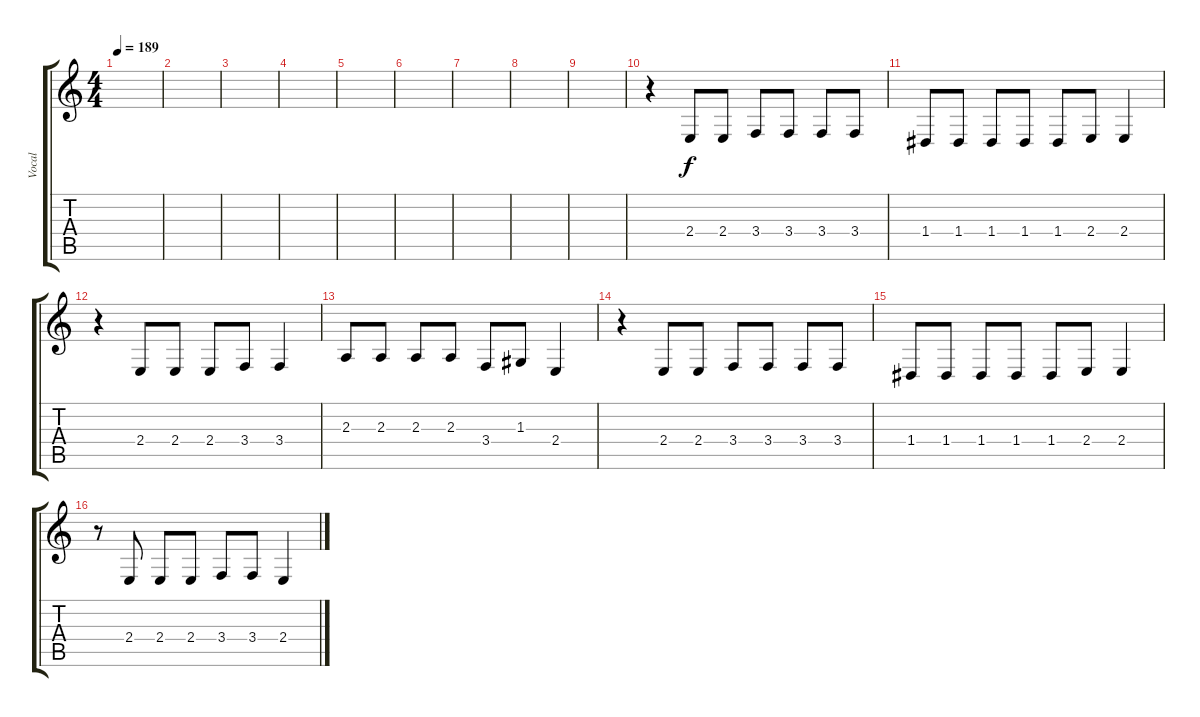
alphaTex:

\track ("Vocal" "Vocal") {instrument lead1square}
\staff {score tabs}
\tuning (E4 B3 G3 D3 A2 E2) {hide}
\ts (4 4)
\tempo 189
\clef g2
\ks c
|
|
|
|
|
|
|
|
|
r.4 2.4.8 2.4.8 3.4.8 3.4.8 3.4.8 3.4.8 |
1.4.8 1.4.8 1.4.8 1.4.8 1.4.8 2.4.8 2.4.4 |
r.4 2.4.8 2.4.8 2.4.8 3.4.8 3.4.4 |
2.3.8 2.3.8 2.3.8 2.3.8 3.4.8 1.3.8 2.4.4 |
r.4 2.4.8 2.4.8 3.4.8 3.4.8 3.4.8 3.4.8 |
1.4.8 1.4.8 1.4.8 1.4.8 1.4.8 2.4.8 2.4.4 |
r.8 2.4.8 2.4.8 2.4.8 3.4.8 3.4.8 2.4.4
